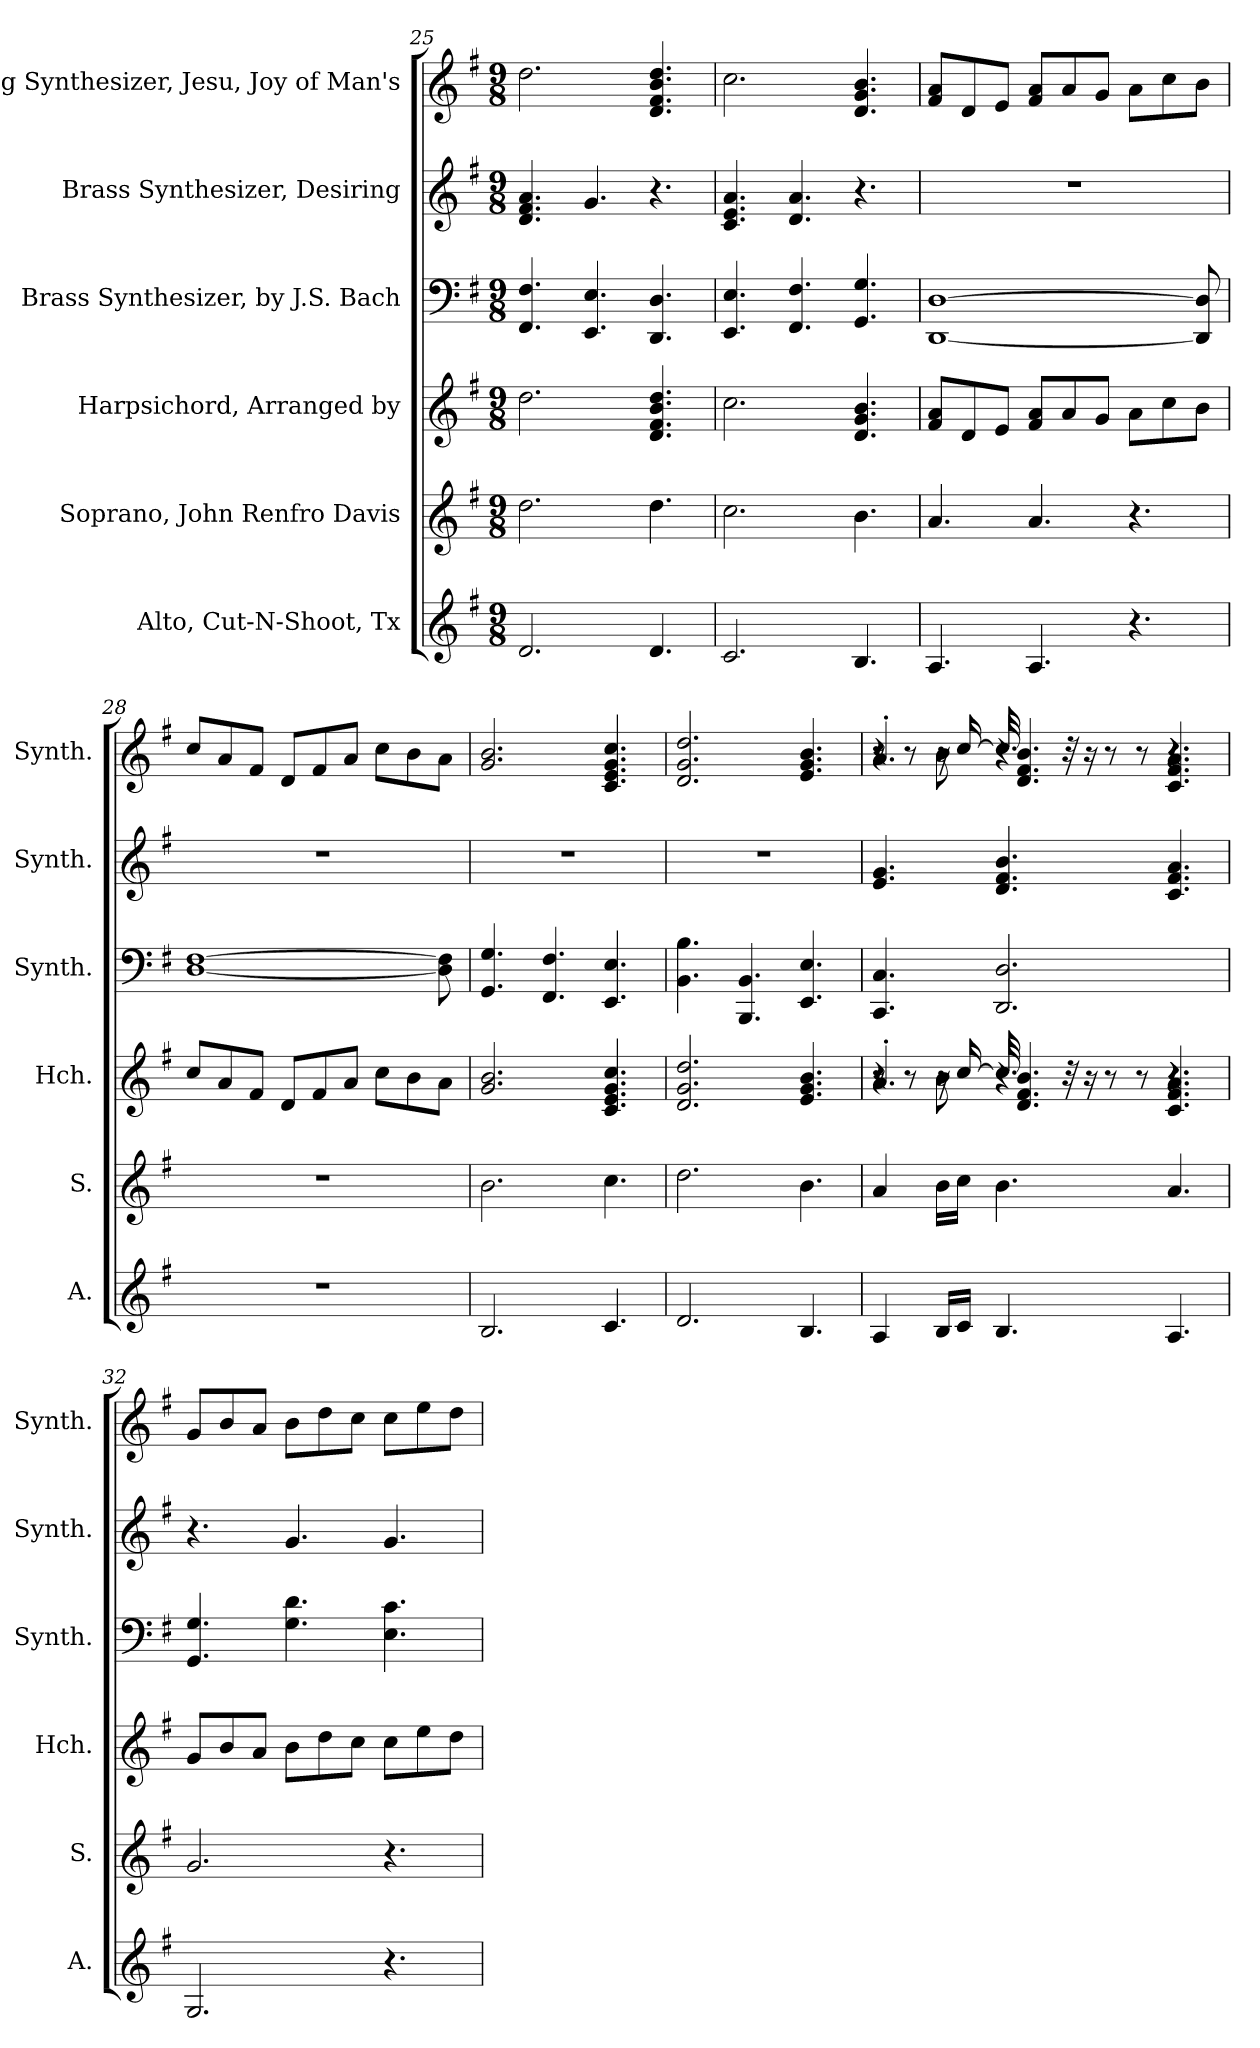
**kern	**kern	**kern	**kern	**kern	**kern
*part6	*part5	*part4	*part3	*part2	*part1
*staff6	*staff5	*staff4	*staff3	*staff2	*staff1
*I"Alto, Cut-N-Shoot, Tx	*I"Soprano, John Renfro Davis	*I"Harpsichord, Arranged by	*I"Brass Synthesizer, by J.S. Bach	*I"Brass Synthesizer, Desiring	*I"String Synthesizer, Jesu, Joy of Man's
*I'A.	*I'S.	*I'Hch.	*I'Synth.	*I'Synth.	*I'Synth.
!!LO:PB:g=z
*clefG2	*clefG2	*clefG2	*clefF4	*clefG2	*clefG2
*k[f#]	*k[f#]	*k[f#]	*k[f#]	*k[f#]	*k[f#]
*M9/8	*M9/8	*M9/8	*M9/8	*M9/8	*M9/8
=25	=25	=25	=25	=25	=25
2.d/	2.dd\	2.dd\	4.FF#/ 4.F#/	4.d/ 4.f#/ 4.a/	2.dd\
.	.	.	4.EE/ 4.E/	4.g/	.
4.d/	4.dd\	4.d/ 4.f#/ 4.b/ 4.dd/	4.DD/ 4.D/	4.r	4.d/ 4.f#/ 4.b/ 4.dd/
=26	=26	=26	=26	=26	=26
2.c/	2.cc\	2.cc\	4.EE/ 4.E/	4.c/ 4.e/ 4.a/	2.cc\
.	.	.	4.FF#/ 4.F#/	4.d/ 4.a/	.
4.B/	4.b\	4.d/ 4.g/ 4.b/	4.GG/ 4.G/	4.r	4.d/ 4.g/ 4.b/
=27	=27	=27	=27	=27	=27
4.A/	4.a/	8f#/ 8a/L	[1DD [1D	8%9r	8f#/ 8a/L
.	.	8d/	.	.	8d/
.	.	8e/J	.	.	8e/J
4.A/	4.a/	8f#/ 8a/L	.	.	8f#/ 8a/L
.	.	8a/	.	.	8a/
.	.	8g/J	.	.	8g/J
4.r	4.r	8a\L	.	.	8a\L
.	.	8cc\	.	.	8cc\
.	.	8b\J	8DD/] 8D/]	.	8b\J
=28	=28	=28	=28	=28	=28
8%9r	8%9r	8cc/L	[1D [1F#	8%9r	8cc/L
.	.	8a/	.	.	8a/
.	.	8f#/J	.	.	8f#/J
.	.	8d/L	.	.	8d/L
.	.	8f#/	.	.	8f#/
.	.	8a/J	.	.	8a/J
.	.	8cc\L	.	.	8cc\L
.	.	8b\	.	.	8b\
.	.	8a\J	8D\] 8F#\]	.	8a\J
=29	=29	=29	=29	=29	=29
2.B/	2.b\	2.g/ 2.b/	4.GG/ 4.G/	8%9r	2.g/ 2.b/
.	.	.	4.FF#/ 4.F#/	.	.
4.c/	4.cc\	4.c/ 4.e/ 4.g/ 4.cc/	4.EE/ 4.E/	.	4.c/ 4.e/ 4.g/ 4.cc/
=30	=30	=30	=30	=30	=30
2.d/	2.dd\	2.d/ 2.g/ 2.dd/	4.BB\ 4.B\	8%9r	2.d/ 2.g/ 2.dd/
.	.	.	4.BBB/ 4.BB/	.	.
4.B/	4.b\	4.e/ 4.g/ 4.b/	4.EE/ 4.E/	.	4.e/ 4.g/ 4.b/
!!LO:LB:g=z
=31	=31	=31	=31	=31	=31
*	*	*^	*	*	*^
*	*	*	*^	*	*	*	*^
4A/	4a/	8r	4r	4.a'/	4.CC/ 4.C/	4.e/ 4.g/	8r	4r	4.a'/
.	.	8r	.	.	.	.	8r	.	.
16B/LL	16b\LL	16r	8b\	.	.	.	16r	8b\	.
16c/JJ	16cc\JJ	[16cc/	.	.	.	.	[16cc/	.	.
4.B/	4.b\	32cc/]	4.r	4.d/ 4.f#/ 4.b/	2.DD/ 2.D/	4.d/ 4.f#/ 4.b/	32cc/]	4.r	4.d/ 4.f#/ 4.b/
.	.	32r	.	.	.	.	32r	.	.
.	.	16r	.	.	.	.	16r	.	.
.	.	8r	.	.	.	.	8r	.	.
.	.	8r	.	.	.	.	8r	.	.
4.A/	4.a/	4.r	4.r	4.c/ 4.f#/ 4.a/	.	4.c/ 4.f#/ 4.a/	4.r	4.r	4.c/ 4.f#/ 4.a/
*	*	*v	*v	*v	*	*	*v	*v	*v
=32	=32	=32	=32	=32	=32
2.G/	2.g/	8g/L	4.GG/ 4.G/	4.r	8g/L
.	.	8b/	.	.	8b/
.	.	8a/J	.	.	8a/J
.	.	8b\L	4.G\ 4.d\	4.g/	8b\L
.	.	8dd\	.	.	8dd\
.	.	8cc\J	.	.	8cc\J
4.r	4.r	8cc\L	4.E\ 4.c\	4.g/	8cc\L
.	.	8ee\	.	.	8ee\
.	.	8dd\J	.	.	8dd\J
=	=	=	=	=	=
*-	*-	*-	*-	*-	*-
